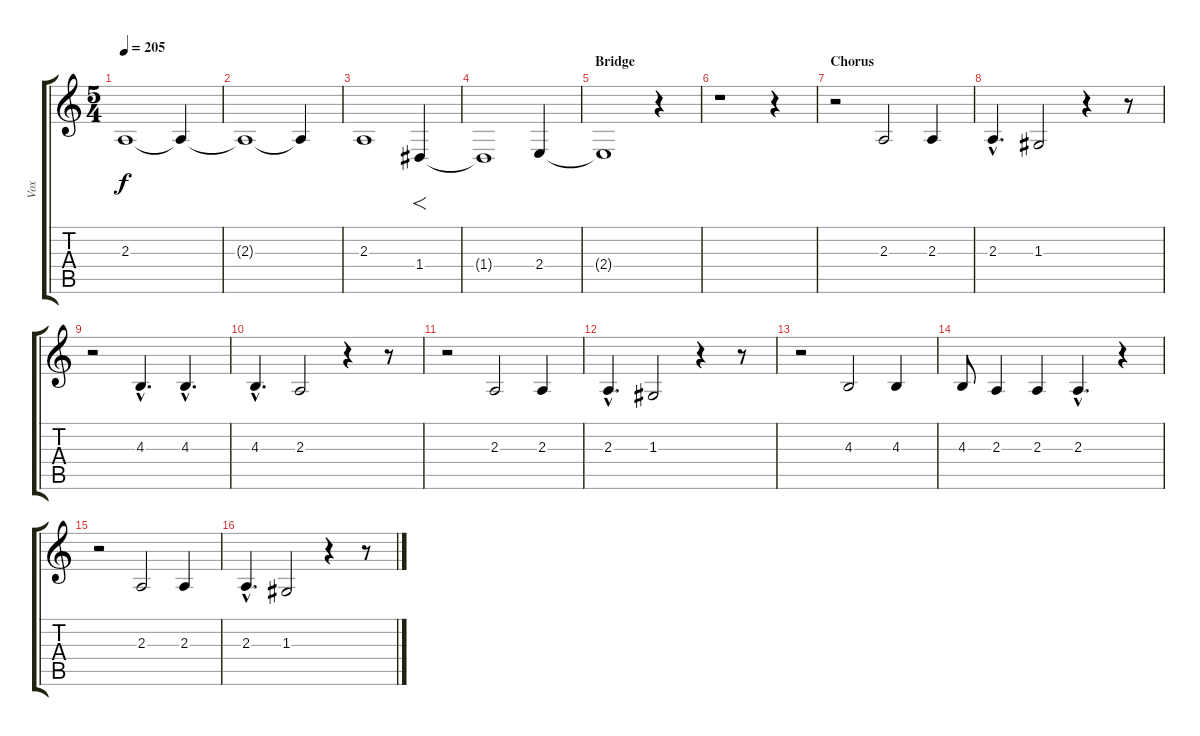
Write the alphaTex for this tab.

\track ("Vox" "Vox") {instrument lead3calliope}
\staff {score tabs}
\tuning (E4 B3 G3 D3 A2 E2) {hide}
\ts (5 4)
\tempo 205
\clef g2
\ks c
2.3.1{dy f} 2.3{t}.4 |
2.3{t}.1 2.3{t}.4 |
2.3.1 1.4.4{f} |
1.4{t}.1 2.4.4 |
\section ("" "Bridge")
2.4{t}.1 r.4 |
r.1 r.4 |
\section ("" "Chorus")
r.2 2.3.2 2.3.4 |
2.3{hac}.4{d} 1.3.2 r.4 r.8 |
r.2 4.3{hac}.4{d} 4.3{hac}.4{d} |
4.3{hac}.4{d} 2.3.2 r.4 r.8 |
r.2 2.3.2 2.3.4 |
2.3{hac}.4{d} 1.3.2 r.4 r.8 |
r.2 4.3.2 4.3.4 |
4.3.8 2.3.4 2.3.4 2.3{hac}.4{d} r.4 |
r.2 2.3.2 2.3.4 |
2.3{hac}.4{d} 1.3.2 r.4 r.8
